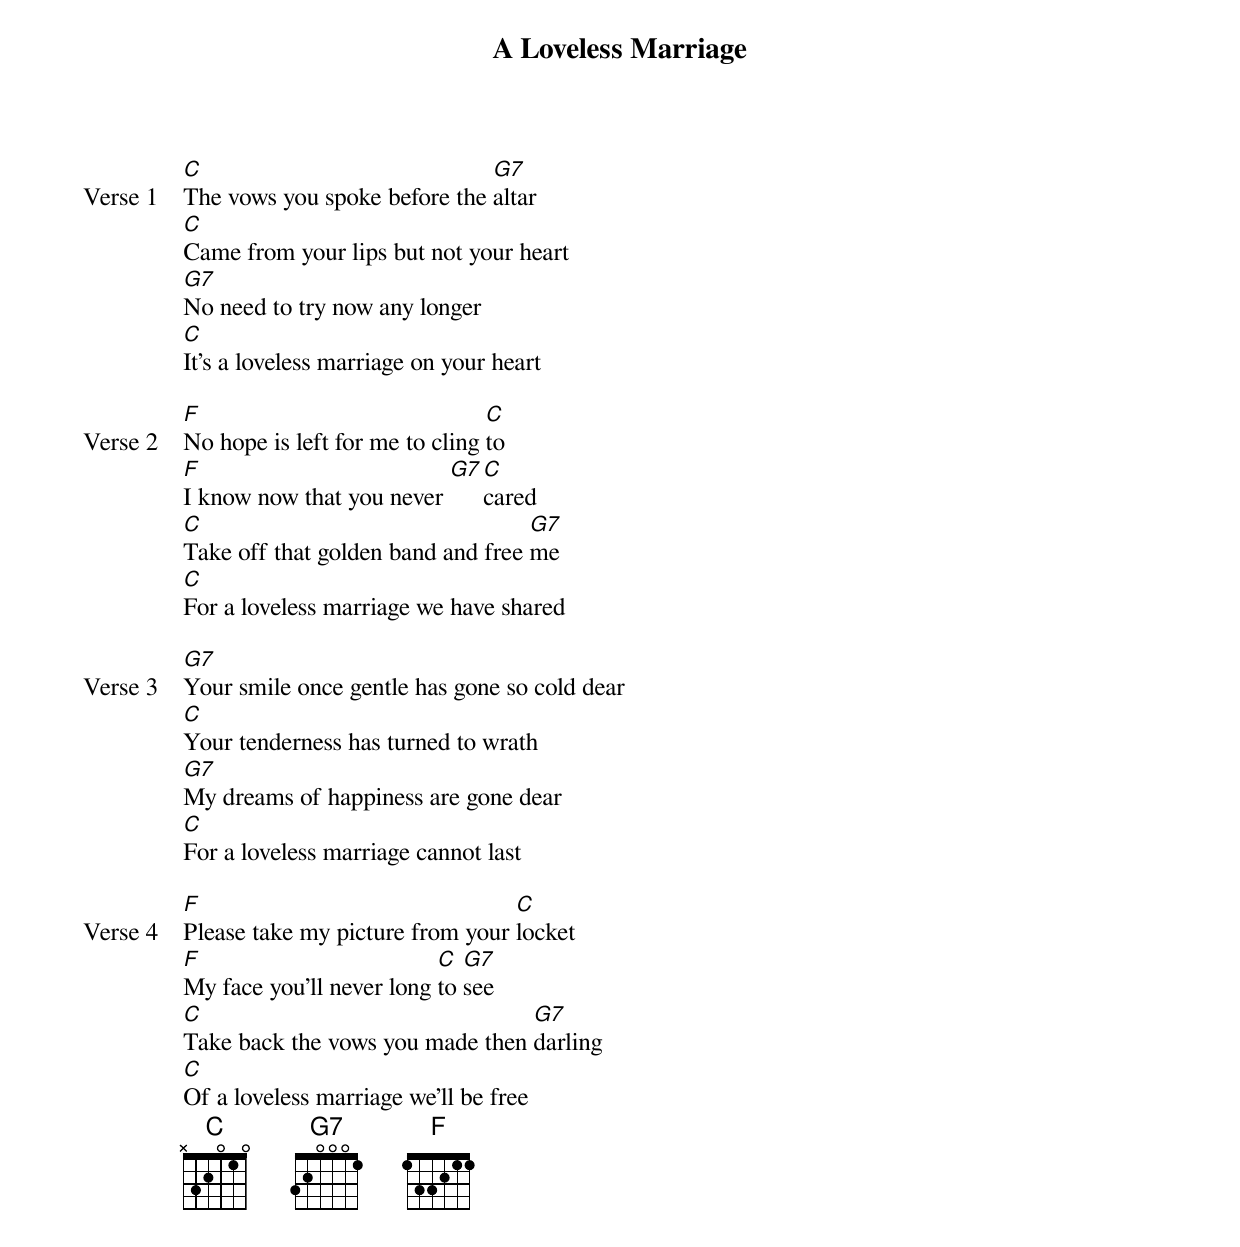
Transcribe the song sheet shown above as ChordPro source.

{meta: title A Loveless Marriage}
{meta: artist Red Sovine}
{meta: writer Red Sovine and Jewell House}

{start_of_verse: Verse 1}
[C]The vows you spoke before the [G7]altar
[C]Came from your lips but not your heart
[G7]No need to try now any longer
[C]It’s a loveless marriage on your heart
{end_of_verse}

{start_of_verse: Verse 2}
[F]No hope is left for me to cling [C]to
[F]I know now that you never [G7][C]cared
[C]Take off that golden band and free [G7]me
[C]For a loveless marriage we have shared
{end_of_verse}

{start_of_verse: Verse 3}
[G7]Your smile once gentle has gone so cold dear
[C]Your tenderness has turned to wrath
[G7]My dreams of happiness are gone dear
[C]For a loveless marriage cannot last
{end_of_verse}

{start_of_verse: Verse 4}
[F]Please take my picture from your [C]locket
[F]My face you’ll never long [C]to [G7]see
[C]Take back the vows you made then [G7]darling
[C]Of a loveless marriage we’ll be free
{end_of_verse}
